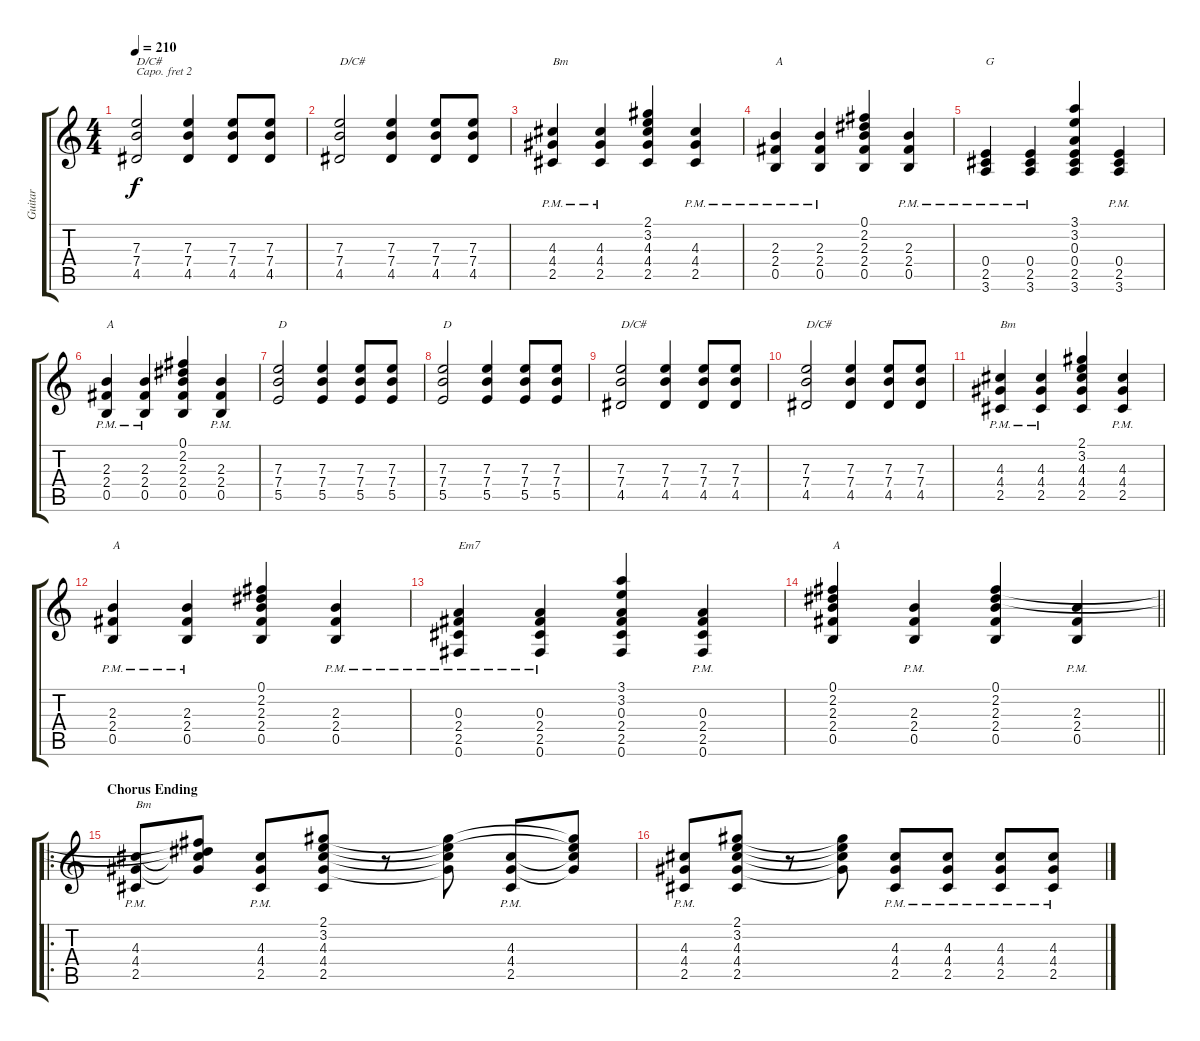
\track ("Guitar" "Guitar") {instrument acousticguitarsteel}
\staff {score tabs}
\capo 2
\tuning (E4 B3 G3 D3 A2 E2) {hide}
\ts (4 4)
\tempo 210
\clef g2
\ks c
(7.3 7.4 4.5).2{txt "D/C#" dy f} (7.3 7.4 4.5).4 (7.3 7.4 4.5).8 (7.3 7.4 4.5).8 |
(7.3 7.4 4.5).2{txt "D/C#"} (7.3 7.4 4.5).4 (7.3 7.4 4.5).8 (7.3 7.4 4.5).8 |
(4.3{pm} 4.4{pm} 2.5{pm}).4{txt "Bm"} (4.3{pm} 4.4{pm} 2.5{pm}).4 (2.1 3.2 4.3 4.4 2.5).4 (4.3{pm} 4.4{pm} 2.5{pm}).4 |
(2.3{pm} 2.4{pm} 0.5{pm}).4{txt "A"} (2.3{pm} 2.4{pm} 0.5{pm}).4 (0.1 2.2 2.3 2.4 0.5).4 (2.3{pm} 2.4{pm} 0.5{pm}).4 |
(0.4{pm} 2.5{pm} 3.6{pm}).4{txt "G"} (0.4{pm} 2.5{pm} 3.6{pm}).4 (3.1 3.2 0.3 0.4 2.5 3.6).4 (0.4{pm} 2.5{pm} 3.6{pm}).4 |
(2.3{pm} 2.4{pm} 0.5{pm}).4{txt "A"} (2.3{pm} 2.4{pm} 0.5{pm}).4 (0.1 2.2 2.3 2.4 0.5).4 (2.3{pm} 2.4{pm} 0.5{pm}).4 |
(7.3 7.4 5.5).2{txt "D"} (7.3 7.4 5.5).4 (7.3 7.4 5.5).8 (7.3 7.4 5.5).8 |
(7.3 7.4 5.5).2{txt "D"} (7.3 7.4 5.5).4 (7.3 7.4 5.5).8 (7.3 7.4 5.5).8 |
(7.3 7.4 4.5).2{txt "D/C#"} (7.3 7.4 4.5).4 (7.3 7.4 4.5).8 (7.3 7.4 4.5).8 |
(7.3 7.4 4.5).2{txt "D/C#"} (7.3 7.4 4.5).4 (7.3 7.4 4.5).8 (7.3 7.4 4.5).8 |
(4.3{pm} 4.4{pm} 2.5{pm}).4{txt "Bm"} (4.3{pm} 4.4{pm} 2.5{pm}).4 (2.1 3.2 4.3 4.4 2.5).4 (4.3{pm} 4.4{pm} 2.5{pm}).4 |
(2.3{pm} 2.4{pm} 0.5{pm}).4{txt "A"} (2.3{pm} 2.4{pm} 0.5{pm}).4 (0.1 2.2 2.3 2.4 0.5).4 (2.3{pm} 2.4{pm} 0.5{pm}).4 |
(0.3{pm} 2.4{pm} 2.5{pm} 0.6{pm}).4{txt "Em7"} (0.3{pm} 2.4{pm} 2.5{pm} 0.6{pm}).4 (3.1 3.2 0.3 2.4 2.5 0.6).4 (0.3{pm} 2.4{pm} 2.5{pm} 0.6{pm}).4 |
\barLineRight lightlight
(0.1 2.2 2.3 2.4 0.5).4{txt "A"} (2.3{pm} 2.4{pm} 0.5{pm}).4 (0.1 2.2 2.3 2.4 0.5).4 (2.3{pm} 2.4{pm} 0.5{pm}).4 |
\ro
\section ("" "Chorus Ending")
(4.3{pm} 4.4{pm} 2.5{pm}).8{txt "Bm"} (0.1{t} 2.2{t} 4.3{t} 4.4{t}).8 (4.3{pm} 4.4{pm} 2.5{pm}).8 (2.1 3.2 4.3 4.4 2.5).8 r.8 (2.1{t} 3.2{t} 4.3{t} 4.4{t}).8 (4.3{pm} 4.4{pm} 2.5{pm}).8 (2.1{t} 3.2{t} 4.3{t} 4.4{t}).8 |
(4.3{pm} 4.4{pm} 2.5{pm}).8 (2.1 3.2 4.3 4.4 2.5).8 r.8 (2.1{t} 3.2{t} 4.3{t} 4.4{t}).8 (4.3{pm} 4.4{pm} 2.5{pm}).8 (4.3{pm} 4.4{pm} 2.5{pm}).8 (4.3{pm} 4.4{pm} 2.5{pm}).8 (4.3{pm} 4.4{pm} 2.5{pm}).8
